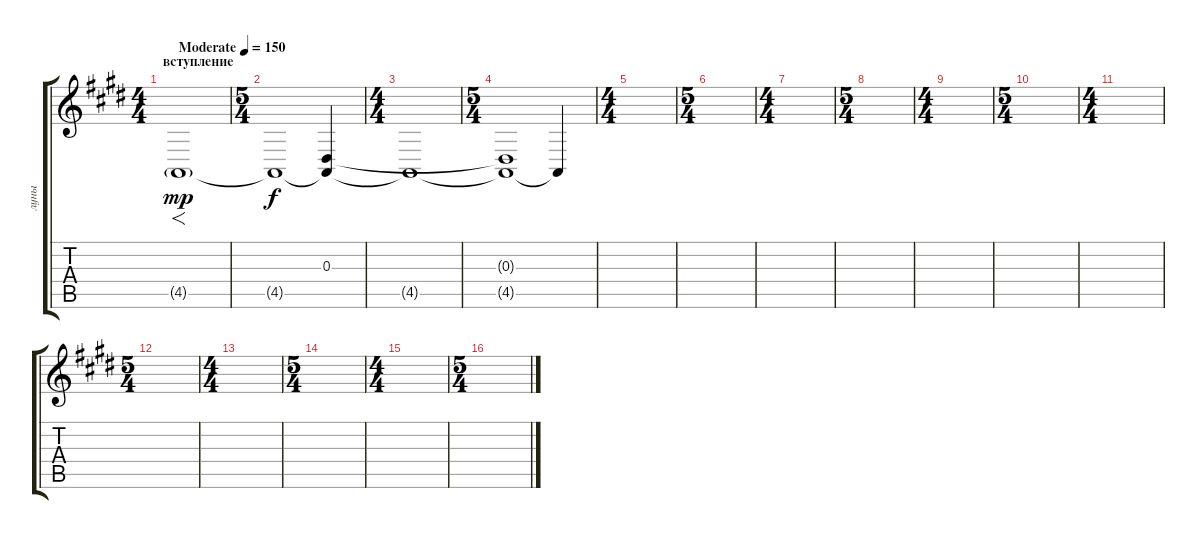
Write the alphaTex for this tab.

\track ("луны" "луны") {instrument stringensemble1}
\staff {score tabs}
\tuning (C4 G3 Eb3 Bb2 F2 C2) {hide}
\ts (4 4)
\section ("" "вступление")
\tempo (150 "Moderate")
\clef g2
\ks c#minor
4.5{g}.1{f dy mp instrument stringensemble1} |
\ts (5 4)
4.5{t}.1{dy f} (0.3 4.5{t}).4 |
\ts (4 4)
4.5{t}.1 |
\ts (5 4)
(0.3{t} 4.5{t}).1 4.5{t}.4 |
\ts (4 4)
|
\ts (5 4)
|
\ts (4 4)
|
\ts (5 4)
|
\ts (4 4)
|
\ts (5 4)
|
\ts (4 4)
|
\ts (5 4)
|
\ts (4 4)
|
\ts (5 4)
|
\ts (4 4)
|
\ts (5 4)
